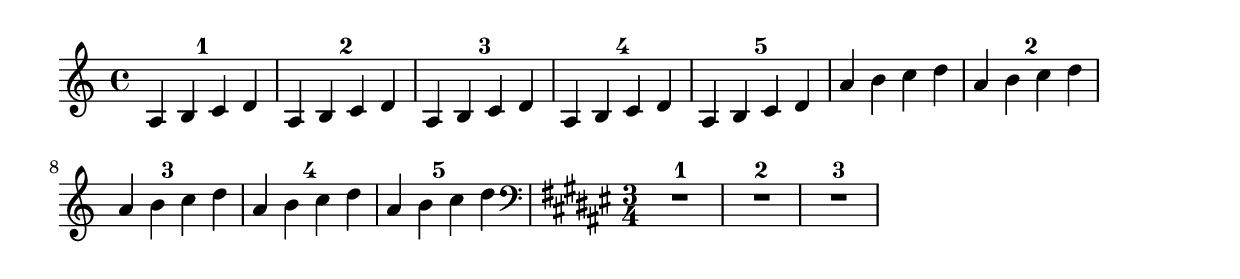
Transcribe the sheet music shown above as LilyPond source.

\version "2.17.6"

\header {
  texidoc = "Measures can be numbered sequentially by enclosing them with 
@code{\\startMeasureCount} and @code{\\stopMeasureCount}."
}

\layout {
  indent = 0
  ragged-right = ##t
}

\relative c' {
  \startMeasureCount
  \repeat unfold 5 {
    a4 b c d
  }
  \stopMeasureCount
  a'4 b c d
  \override Staff.MeasureCounter.count-from = #2
  \startMeasureCount
  \repeat unfold 4 {
    a4 b c d
  }
  \stopMeasureCount\startMeasureCount
  \revert Staff.MeasureCounter.count-from
  \clef bass
  \key fis \major
  \time 3/4
  \repeat unfold 3 {
    R2.
  }
  \stopMeasureCount
}

\layout {
  \context {
    \Staff
    \consists #Measure_counter_engraver
  }
}
